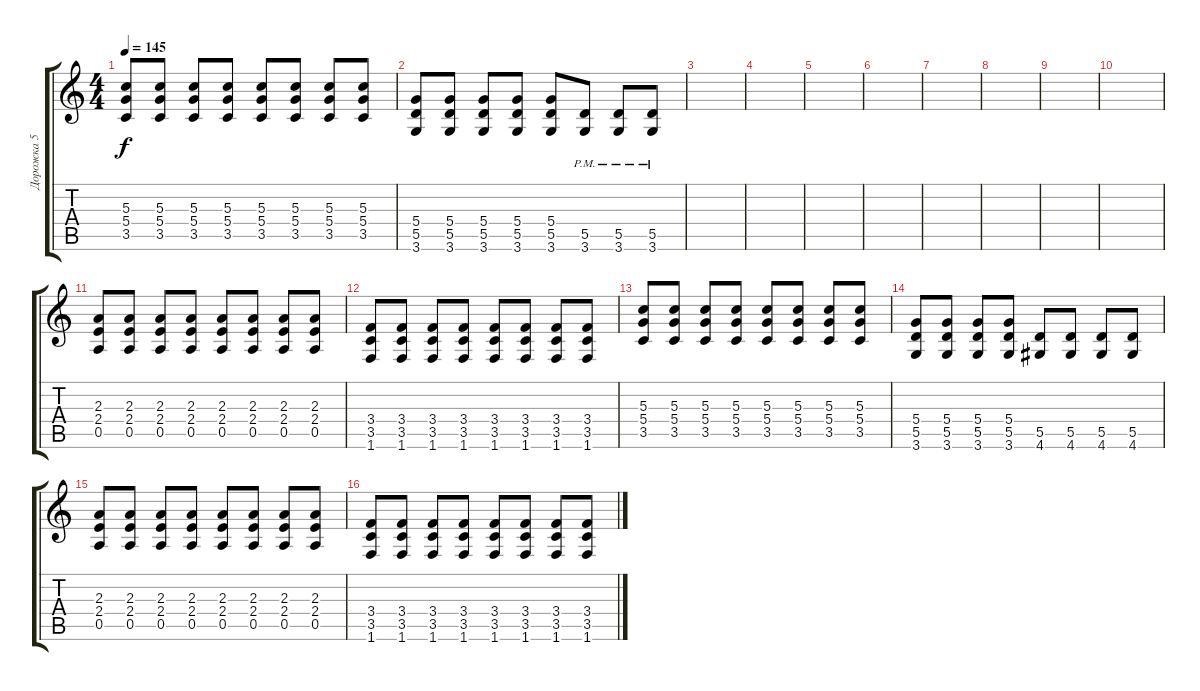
\track ("Дорожка 5" "Дорожка 5") {instrument electricguitarmuted}
\staff {score tabs}
\tuning (E4 B3 G3 D3 A2 E2) {hide}
\ts (4 4)
\tempo 145
\clef g2
\ks c
(5.3 5.4 3.5).8{dy f} (5.3 5.4 3.5).8 (5.3 5.4 3.5).8 (5.3 5.4 3.5).8 (5.3 5.4 3.5).8 (5.3 5.4 3.5).8 (5.3 5.4 3.5).8 (5.3 5.4 3.5).8 |
(5.4 5.5 3.6).8 (5.4 5.5 3.6).8 (5.4 5.5 3.6).8 (5.4 5.5 3.6).8 (5.4 5.5 3.6).8 (5.5{pm} 3.6{pm}).8 (5.5{pm} 3.6{pm}).8 (5.5{pm} 3.6{pm}).8 |
|
|
|
|
|
|
|
|
(2.3 2.4 0.5).8 (2.3 2.4 0.5).8 (2.3 2.4 0.5).8 (2.3 2.4 0.5).8 (2.3 2.4 0.5).8 (2.3 2.4 0.5).8 (2.3 2.4 0.5).8 (2.3 2.4 0.5).8 |
(3.4 3.5 1.6).8 (3.4 3.5 1.6).8 (3.4 3.5 1.6).8 (3.4 3.5 1.6).8 (3.4 3.5 1.6).8 (3.4 3.5 1.6).8 (3.4 3.5 1.6).8 (3.4 3.5 1.6).8 |
(5.3 5.4 3.5).8 (5.3 5.4 3.5).8 (5.3 5.4 3.5).8 (5.3 5.4 3.5).8 (5.3 5.4 3.5).8 (5.3 5.4 3.5).8 (5.3 5.4 3.5).8 (5.3 5.4 3.5).8 |
(5.4 5.5 3.6).8 (5.4 5.5 3.6).8 (5.4 5.5 3.6).8 (5.4 5.5 3.6).8 (5.5 4.6).8 (5.5 4.6).8 (5.5 4.6).8 (5.5 4.6).8 |
(2.3 2.4 0.5).8 (2.3 2.4 0.5).8 (2.3 2.4 0.5).8 (2.3 2.4 0.5).8 (2.3 2.4 0.5).8 (2.3 2.4 0.5).8 (2.3 2.4 0.5).8 (2.3 2.4 0.5).8 |
(3.4 3.5 1.6).8 (3.4 3.5 1.6).8 (3.4 3.5 1.6).8 (3.4 3.5 1.6).8 (3.4 3.5 1.6).8 (3.4 3.5 1.6).8 (3.4 3.5 1.6).8 (3.4 3.5 1.6).8
